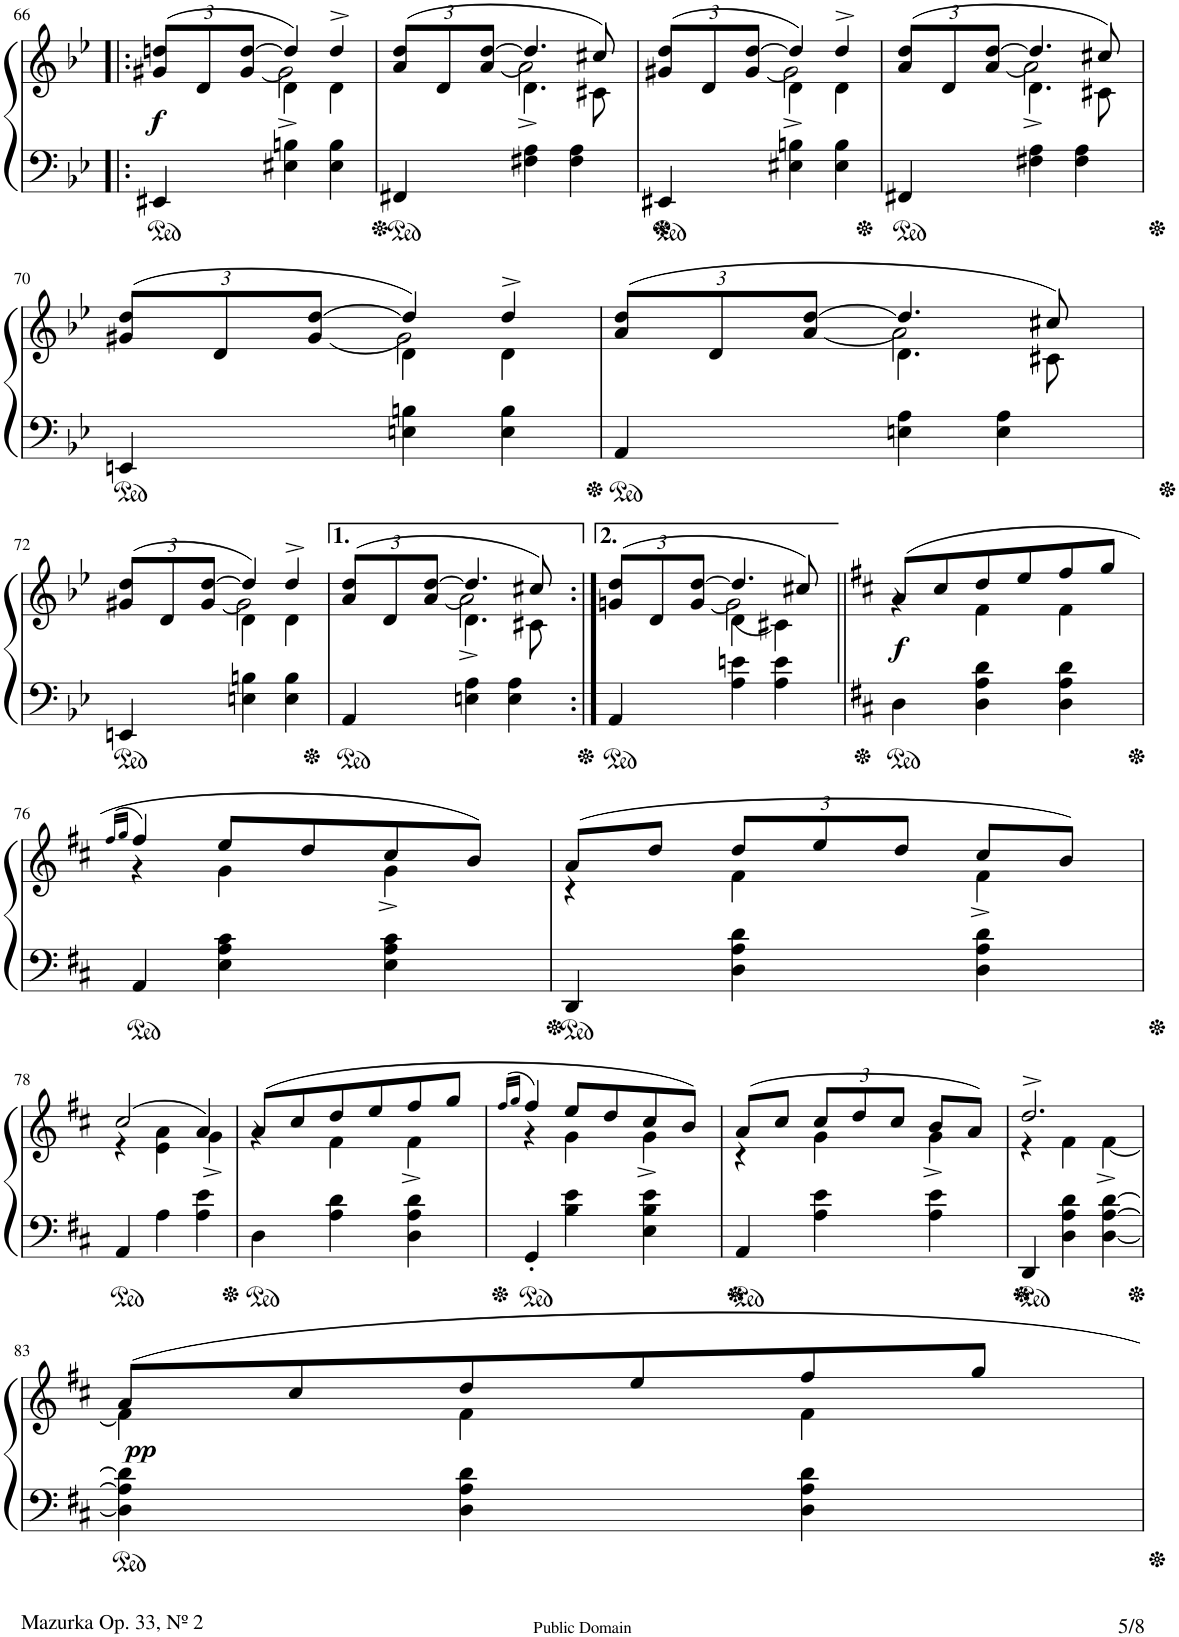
**kern	**kern	**dynam
*part1	*part1	*part1
*staff2	*staff1	*staff1/2
*I"Piano	*	*
*I'Pno	*	*
!!LO:PB:g=z
*clefF4	*clefG2	*
*k[b-e-]	*k[b-e-]	*
*M3/4	*M3/4	*
*	*Xbrackettup	*
=66!|:	=66!|:	=66!|:
*	*^	*
*	*	*^	*
!	!	!	!	!LO:DY:b
4EE#X/	(12g#X/ 12ddn/L	4ryy	4ryy	f
.	12d/	.	.	.
.	[12g#/ [12dd/J	.	.	.
4E#X\ 4Bn\	4dd/])	4d^\	2g#\]	.
4E#\ 4B\	4dd^/	4d\	.	.
=67	=67	=67	=67	=67
4FF#X/	(12a/ 12dd/L	4ryy	4ryy	.
.	12d/	.	.	.
.	[12a/ [12dd/J	.	.	.
4F#X\ 4A\	4.dd/]	4.d^\	2a\]	.
4F#\ 4A\	.	.	.	.
.	8cc#X/)	8c#X\	.	.
=68	=68	=68	=68	=68
4EE#X/	(12g#X/ 12dd/L	4ryy	4ryy	.
.	12d/	.	.	.
.	[12g#/ [12dd/J	.	.	.
4E#X\ 4Bn\	4dd/])	4d^\	2g#\]	.
4E#\ 4B\	4dd^/	4d\	.	.
=69	=69	=69	=69	=69
4FF#X/	(12a/ 12dd/L	4ryy	4ryy	.
.	12d/	.	.	.
.	[12a/ [12dd/J	.	.	.
4F#X\ 4A\	4.dd/]	4.d^\	2a\]	.
4F#\ 4A\	.	.	.	.
.	8cc#X/)	8c#X\	.	.
!!LO:LB:g=z	!!	!!
=70	=70	=70	=70	=70
4EEn/	(12g#X/ 12dd/L	4ryy	4ryy	.
.	12d/	.	.	.
.	[12g#/ [12dd/J	.	.	.
4En\ 4Bn\	4dd/])	4d\	2g#\]	.
4E\ 4B\	4dd^/	4d\	.	.
=71	=71	=71	=71	=71
4AA/	(12a/ 12dd/L	4ryy	4ryy	.
.	12d/	.	.	.
.	[12a/ [12dd/J	.	.	.
4En\ 4A\	4.dd/]	4.d\	2a\]	.
4E\ 4A\	.	.	.	.
.	8cc#X/)	8c#X\	.	.
!!LO:LB:g=z	!!	!!
=72	=72	=72	=72	=72
4EEn/	(12g#X/ 12dd/L	4ryy	4ryy	.
.	12d/	.	.	.
.	[12g#/ [12dd/J	.	.	.
4En\ 4Bn\	4dd/])	4d\	2g#\]	.
4E\ 4B\	4dd^/	4d\	.	.
=73	=73	=73	=73	=73
4AA/	(12a/ 12dd/L	4ryy	4ryy	.
.	12d/	.	.	.
.	[12a/ [12dd/J	.	.	.
4En\ 4A\	4.dd/]	4.d^\	2a\]	.
4E\ 4A\	.	.	.	.
.	8cc#X/)	8c#X\	.	.
=74:|!	=74:|!	=74:|!	=74:|!	=74:|!
4AA/	(12gn/ 12dd/L	4ryy	4ryy	.
.	12d/	.	.	.
.	[12g/ [12dd/J	.	.	.
4A\ 4en\	4.dd/]	(4d\	2g\]	.
4A\ 4e\	.	4c#X\)	.	.
.	8cc#X/)	.	.	.
*	*v	*v	*v	*
=75||	=75||	=75||
*k[f#c#]	*k[f#c#]	*
*	*^	*
!	!	!	!LO:DY:b
4D\	(8a/L	4r	f
.	8cc#/	.	.
4D\ 4A\ 4d\	8dd/	4f#\	.
.	8ee/	.	.
4D\ 4A\ 4d\	8ff#/	4f#\	.
.	8gg/J	.	.
!!LO:LB:g=z	!!
=76	=76	=76	=76
.	(16qff#/LL	.	.
.	16qgg/JJ	.	.
4AA/	4ff#/)	4r	.
4E\ 4A\ 4c#\	8ee/L	4g\	.
.	8dd/	.	.
4E\ 4A\ 4c#\	8cc#/	4g^\	.
.	8b/J)	.	.
=77	=77	=77	=77
4DD/	(8a/L	4r	.
.	8dd/J	.	.
4D\ 4A\ 4d\	12dd/L	4f#\	.
.	12ee/	.	.
.	12dd/J	.	.
4D\ 4A\ 4d\	8cc#/L	4f#^\	.
.	8b/J)	.	.
!!LO:LB:g=z	!!
=78	=78	=78	=78
4AA/	(2cc#/	4r	.
4A\	.	4e\ 4a\	.
4A\ 4e\	4a/)	4g^\	.
=79	=79	=79	=79
4D\	(8a/L	4r	.
.	8cc#/	.	.
4A\ 4d\	8dd/	4f#\	.
.	8ee/	.	.
4D\ 4A\ 4d\	8ff#/	4f#^\	.
.	8gg/J	.	.
=80	=80	=80	=80
.	(16qff#/LL	.	.
.	16qgg/JJ	.	.
4GG'</	4ff#/)	4r	.
4B\ 4e\	8ee/L	4g\	.
.	8dd/	.	.
4E\ 4B\ 4e\	8cc#/	4g^\	.
.	8b/J)	.	.
=81	=81	=81	=81
4AA/	(8a/L	4r	.
.	8cc#/J	.	.
4A\ 4e\	12cc#/L	4g\	.
.	12dd/	.	.
.	12cc#/J	.	.
4A\ 4e\	8b/L	4g^\	.
.	8a/J)	.	.
=82	=82	=82	=82
4DD/	2.dd^>/	4r	.
4D\ 4A\ 4d\	.	4f#\	.
[4D\ [4A\ [4d\	.	[4f#^\	.
!!LO:LB:g=z	!!
=83	=83	=83	=83
!	!	!	!LO:DY:b
4D\] 4A\] 4d\]	8a/L	4f#\]	pp
.	8cc#/	.	.
4D\ 4A\ 4d\	8dd/	4f#\	.
.	8ee/	.	.
4D\ 4A\ 4d\	8ff#/	4f#\	.
.	8gg/J	.	.
*	*v	*v	*
=	=	=
*-	*-	*-
